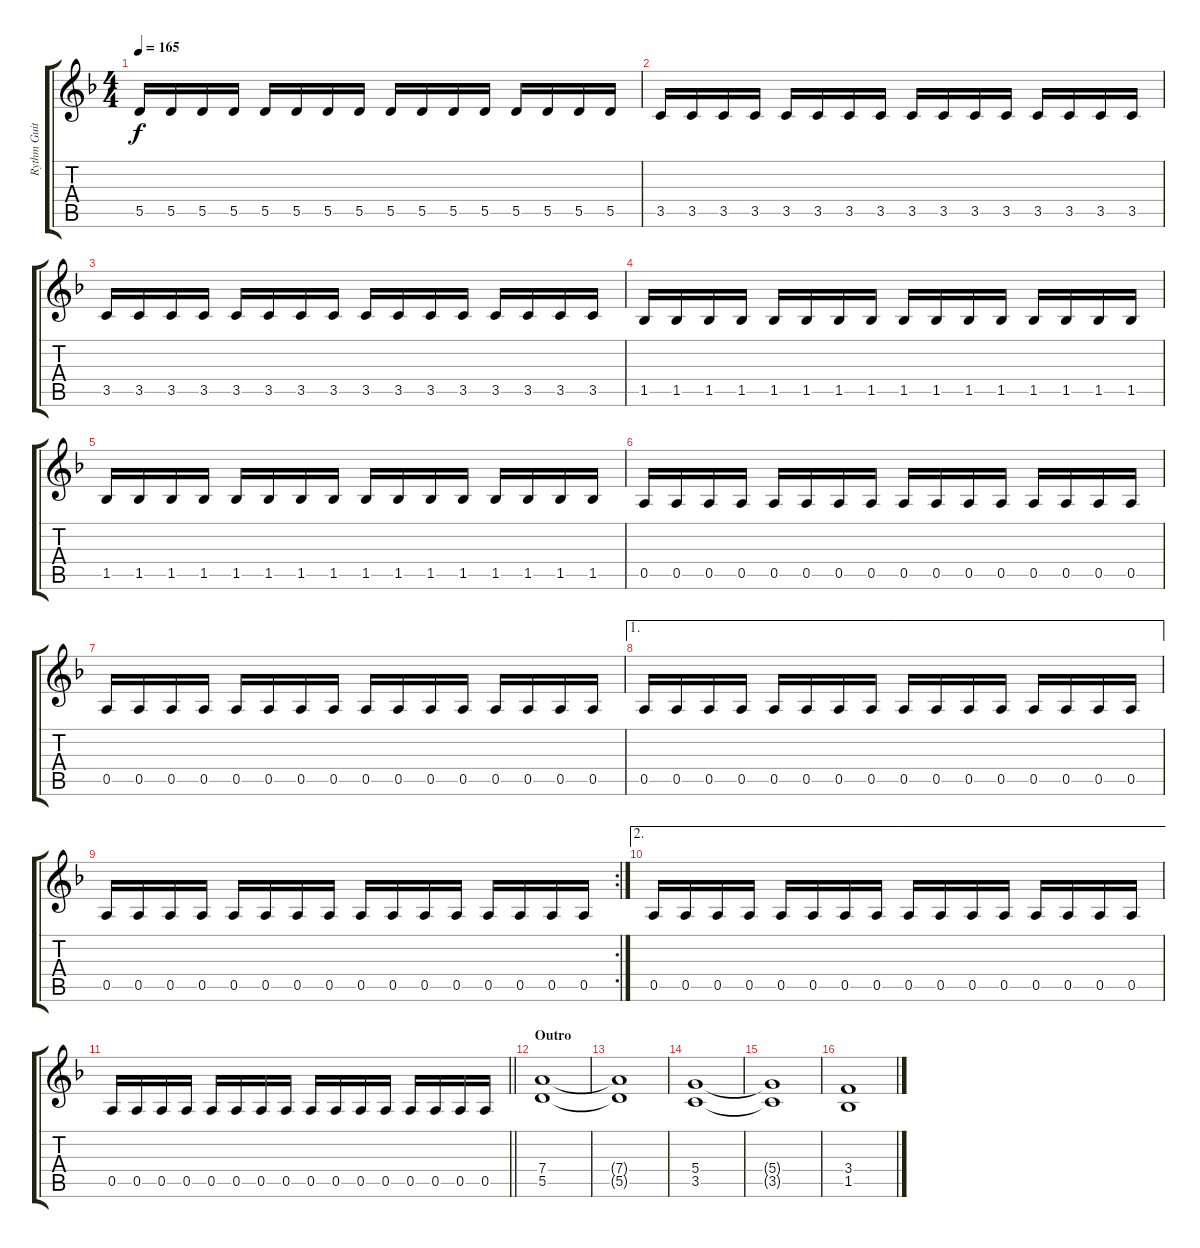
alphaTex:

\track ("Rythm Guitar II" "Rythm Guit") {instrument distortionguitar}
\staff {score tabs}
\tuning (E4 B3 G3 D3 A2 E2) {hide}
\ts (4 4)
\tempo 165
\clef g2
\ks f
5.5.16{dy f} 5.5.16 5.5.16 5.5.16 5.5.16 5.5.16 5.5.16 5.5.16 5.5.16 5.5.16 5.5.16 5.5.16 5.5.16 5.5.16 5.5.16 5.5.16 |
3.5.16 3.5.16 3.5.16 3.5.16 3.5.16 3.5.16 3.5.16 3.5.16 3.5.16 3.5.16 3.5.16 3.5.16 3.5.16 3.5.16 3.5.16 3.5.16 |
3.5.16 3.5.16 3.5.16 3.5.16 3.5.16 3.5.16 3.5.16 3.5.16 3.5.16 3.5.16 3.5.16 3.5.16 3.5.16 3.5.16 3.5.16 3.5.16 |
1.5.16 1.5.16 1.5.16 1.5.16 1.5.16 1.5.16 1.5.16 1.5.16 1.5.16 1.5.16 1.5.16 1.5.16 1.5.16 1.5.16 1.5.16 1.5.16 |
1.5.16 1.5.16 1.5.16 1.5.16 1.5.16 1.5.16 1.5.16 1.5.16 1.5.16 1.5.16 1.5.16 1.5.16 1.5.16 1.5.16 1.5.16 1.5.16 |
0.5.16 0.5.16 0.5.16 0.5.16 0.5.16 0.5.16 0.5.16 0.5.16 0.5.16 0.5.16 0.5.16 0.5.16 0.5.16 0.5.16 0.5.16 0.5.16 |
0.5.16 0.5.16 0.5.16 0.5.16 0.5.16 0.5.16 0.5.16 0.5.16 0.5.16 0.5.16 0.5.16 0.5.16 0.5.16 0.5.16 0.5.16 0.5.16 |
\ae 1
0.5.16 0.5.16 0.5.16 0.5.16 0.5.16 0.5.16 0.5.16 0.5.16 0.5.16 0.5.16 0.5.16 0.5.16 0.5.16 0.5.16 0.5.16 0.5.16 |
\rc 2
0.5.16 0.5.16 0.5.16 0.5.16 0.5.16 0.5.16 0.5.16 0.5.16 0.5.16 0.5.16 0.5.16 0.5.16 0.5.16 0.5.16 0.5.16 0.5.16 |
\ae 2
0.5.16 0.5.16 0.5.16 0.5.16 0.5.16 0.5.16 0.5.16 0.5.16 0.5.16 0.5.16 0.5.16 0.5.16 0.5.16 0.5.16 0.5.16 0.5.16 |
\barLineRight lightlight
0.5.16 0.5.16 0.5.16 0.5.16 0.5.16 0.5.16 0.5.16 0.5.16 0.5.16 0.5.16 0.5.16 0.5.16 0.5.16 0.5.16 0.5.16 0.5.16 |
\section ("" "Outro")
(7.4 5.5).1 |
(7.4{t} 5.5{t}).1 |
(5.4 3.5).1 |
(5.4{t} 3.5{t}).1 |
(3.4 1.5).1
